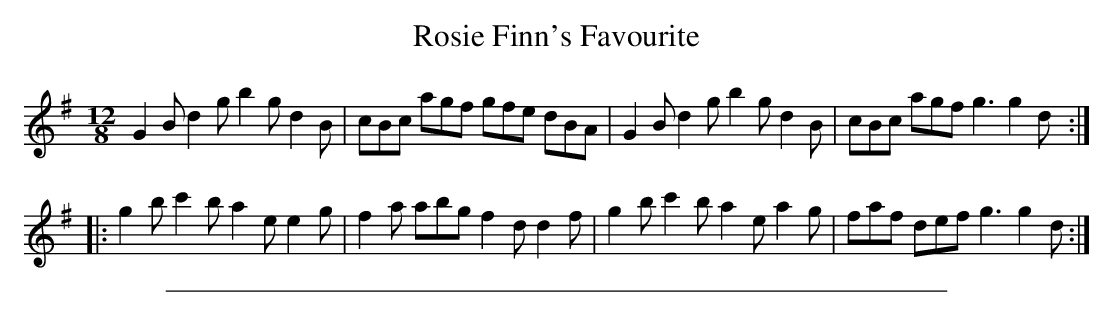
X:1
T: Rosie Finn's Favourite
M:12/8
K:G
G2B d2g b2g d2B|cBc agf gfe dBA|G2B d2g b2g d2B|cBc agf g3 g2d:|
|:g2b c'2b a2e e2g|f2a abg f2d d2f|g2b c'2b a2e a2g|faf def g3 g2d:|
